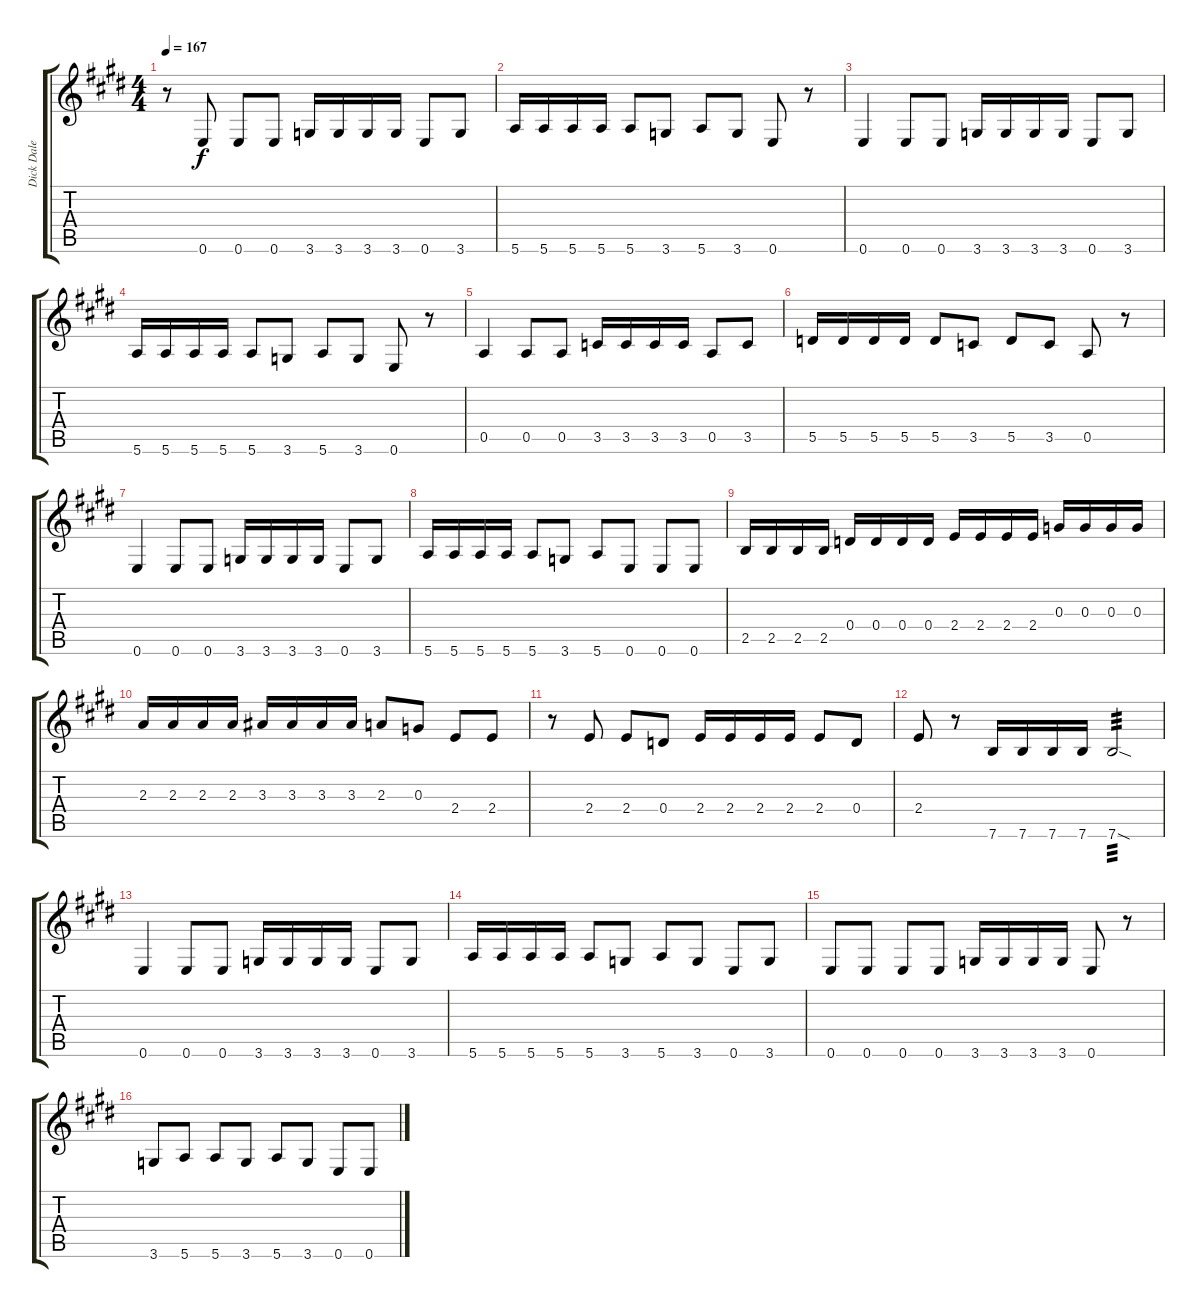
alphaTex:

\track ("Dick Dale" "Dick Dale") {instrument overdrivenguitar}
\staff {score tabs}
\tuning (E4 B3 G3 D3 A2 E2) {hide}
\ts (4 4)
\tempo 167
\clef g2
\ks e
r.8{dy f} 0.6.8 0.6.8 0.6.8 3.6.16 3.6.16 3.6.16 3.6.16 0.6.8 3.6.8 |
5.6.16 5.6.16 5.6.16 5.6.16 5.6.8 3.6.8 5.6.8 3.6.8 0.6.8 r.8 |
0.6.4 0.6.8 0.6.8 3.6.16 3.6.16 3.6.16 3.6.16 0.6.8 3.6.8 |
5.6.16 5.6.16 5.6.16 5.6.16 5.6.8 3.6.8 5.6.8 3.6.8 0.6.8 r.8 |
0.5.4 0.5.8 0.5.8 3.5.16 3.5.16 3.5.16 3.5.16 0.5.8 3.5.8 |
5.5.16 5.5.16 5.5.16 5.5.16 5.5.8 3.5.8 5.5.8 3.5.8 0.5.8 r.8 |
0.6.4 0.6.8 0.6.8 3.6.16 3.6.16 3.6.16 3.6.16 0.6.8 3.6.8 |
5.6.16 5.6.16 5.6.16 5.6.16 5.6.8 3.6.8 5.6.8 0.6.8 0.6.8 0.6.8 |
2.5.16 2.5.16 2.5.16 2.5.16 0.4.16 0.4.16 0.4.16 0.4.16 2.4.16 2.4.16 2.4.16 2.4.16 0.3.16 0.3.16 0.3.16 0.3.16 |
2.3.16 2.3.16 2.3.16 2.3.16 3.3.16 3.3.16 3.3.16 3.3.16 2.3.8 0.3.8 2.4.8 2.4.8 |
r.8 2.4.8 2.4.8 0.4.8 2.4.16 2.4.16 2.4.16 2.4.16 2.4.8 0.4.8 |
2.4.8 r.8 7.6.16 7.6.16 7.6.16 7.6.16 7.6{sod}.2{tp 3} |
0.6.4 0.6.8 0.6.8 3.6.16 3.6.16 3.6.16 3.6.16 0.6.8 3.6.8 |
5.6.16 5.6.16 5.6.16 5.6.16 5.6.8 3.6.8 5.6.8 3.6.8 0.6.8 3.6.8 |
0.6.8 0.6.8 0.6.8 0.6.8 3.6.16 3.6.16 3.6.16 3.6.16 0.6.8 r.8 |
3.6.8 5.6.8 5.6.8 3.6.8 5.6.8 3.6.8 0.6.8 0.6.8
